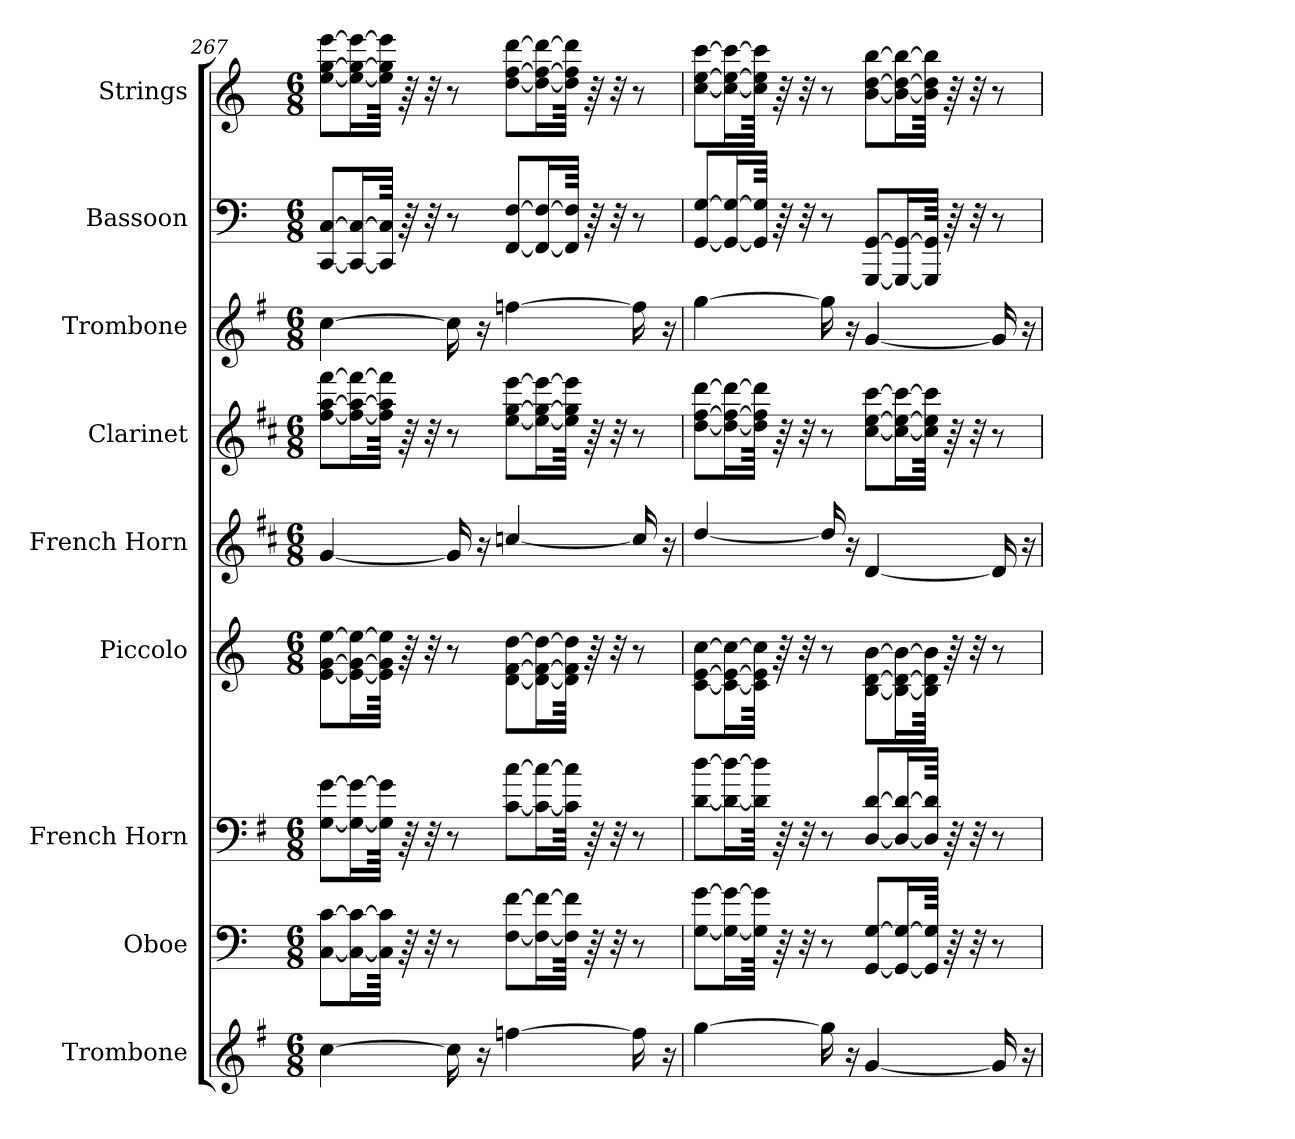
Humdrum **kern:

**kern	**kern	**kern	**kern	**kern	**kern	**kern	**kern	**kern
*part9	*part8	*part7	*part6	*part5	*part4	*part3	*part2	*part1
*staff9	*staff8	*staff7	*staff6	*staff5	*staff4	*staff3	*staff2	*staff1
*I"Trombone	*I"Oboe	*I"French Horn	*I"Piccolo	*I"French Horn	*I"Clarinet	*I"Trombone	*I"Bassoon	*I"Strings
*I'Trb	*I'Ob	*I'Hn	*I'Picc	*I'Hn	*I'Cl	*I'Trb	*I'Bsn	*I'Str
!!LO:PB:g=z
*clefG2	*clefF4	*clefF4	*clefG2	*clefG2	*clefG2	*clefG2	*clefF4	*clefG2
*	*	*ITrd4c7	*ITrd-7c-12	*ITrd4c7	*ITrd1c2	*	*	*
*k[f#]	*k[]	*k[]	*k[]	*k[f#]	*k[]	*k[f#]	*k[]	*k[]
*M6/8	*M6/8	*M6/8	*M6/8	*M6/8	*M6/8	*M6/8	*M6/8	*M6/8
*MM128	*MM128	*MM128	*MM128	*MM128	*MM128	*MM128	*MM128	*MM128
=267	=267	=267	=267	=267	=267	=267	=267	=267
[4cc\	[8C\ [8c\L	[8C\ [8c\L	[8ee\ [8gg\ [8eee\L	[4c/	[8ee\ [8gg\ [8eee\L	[4cc\	[8CC/ [8C/L	[8ee\ [8gg\ [8eee\L
.	16C\_ 16c\_L	16C\_ 16c\_L	16ee\_ 16gg\_ 16eee\_L	.	16ee\_ 16gg\_ 16eee\_L	.	16CC/_ 16C/_L	16ee\_ 16gg\_ 16eee\_L
.	64C\] 64c\]JJkk	64C\] 64c\]JJkk	64ee\] 64gg\] 64eee\]JJkk	.	64ee\] 64gg\] 64eee\]JJkk	.	64CC/] 64C/]JJkk	64ee\] 64gg\] 64eee\]JJkk
.	64r	64r	64r	.	64r	.	64r	64r
.	32r	32r	32r	.	32r	.	32r	32r
16cc\]	8r	8r	8r	16c/]	8r	16cc\]	8r	8r
16r	.	.	.	16r	.	16r	.	.
[4ffn\	[8F\ [8f\L	[8F\ [8f\L	[8dd\ [8ff\ [8ddd\L	[4fn/	[8dd\ [8ff\ [8ddd\L	[4ffn\	[8FF/ [8F/L	[8dd\ [8ff\ [8ddd\L
.	16F\_ 16f\_L	16F\_ 16f\_L	16dd\_ 16ff\_ 16ddd\_L	.	16dd\_ 16ff\_ 16ddd\_L	.	16FF/_ 16F/_L	16dd\_ 16ff\_ 16ddd\_L
.	64F\] 64f\]JJkk	64F\] 64f\]JJkk	64dd\] 64ff\] 64ddd\]JJkk	.	64dd\] 64ff\] 64ddd\]JJkk	.	64FF/] 64F/]JJkk	64dd\] 64ff\] 64ddd\]JJkk
.	64r	64r	64r	.	64r	.	64r	64r
.	32r	32r	32r	.	32r	.	32r	32r
16ff\]	8r	8r	8r	16f/]	8r	16ff\]	8r	8r
16r	.	.	.	16r	.	16r	.	.
=268	=268	=268	=268	=268	=268	=268	=268	=268
[4gg\	[8G\ [8g\L	[8G\ [8g\L	[8cc\ [8ee\ [8ccc\L	[4g/	[8cc\ [8ee\ [8ccc\L	[4gg\	[8GG/ [8G/L	[8cc\ [8ee\ [8ccc\L
.	16G\_ 16g\_L	16G\_ 16g\_L	16cc\_ 16ee\_ 16ccc\_L	.	16cc\_ 16ee\_ 16ccc\_L	.	16GG/_ 16G/_L	16cc\_ 16ee\_ 16ccc\_L
.	64G\] 64g\]JJkk	64G\] 64g\]JJkk	64cc\] 64ee\] 64ccc\]JJkk	.	64cc\] 64ee\] 64ccc\]JJkk	.	64GG/] 64G/]JJkk	64cc\] 64ee\] 64ccc\]JJkk
.	64r	64r	64r	.	64r	.	64r	64r
.	32r	32r	32r	.	32r	.	32r	32r
16gg\]	8r	8r	8r	16g/]	8r	16gg\]	8r	8r
16r	.	.	.	16r	.	16r	.	.
[4g/	[8GG/ [8G/L	[8GG/ [8G/L	[8b\ [8dd\ [8bb\L	[4G/	[8b\ [8dd\ [8bb\L	[4g/	[8GGG/ [8GG/L	[8b\ [8dd\ [8bb\L
.	16GG/_ 16G/_L	16GG/_ 16G/_L	16b\_ 16dd\_ 16bb\_L	.	16b\_ 16dd\_ 16bb\_L	.	16GGG/_ 16GG/_L	16b\_ 16dd\_ 16bb\_L
.	64GG/] 64G/]JJkk	64GG/] 64G/]JJkk	64b\] 64dd\] 64bb\]JJkk	.	64b\] 64dd\] 64bb\]JJkk	.	64GGG/] 64GG/]JJkk	64b\] 64dd\] 64bb\]JJkk
.	64r	64r	64r	.	64r	.	64r	64r
.	32r	32r	32r	.	32r	.	32r	32r
16g/]	8r	8r	8r	16G/]	8r	16g/]	8r	8r
16r	.	.	.	16r	.	16r	.	.
=	=	=	=	=	=	=	=	=
*-	*-	*-	*-	*-	*-	*-	*-	*-
